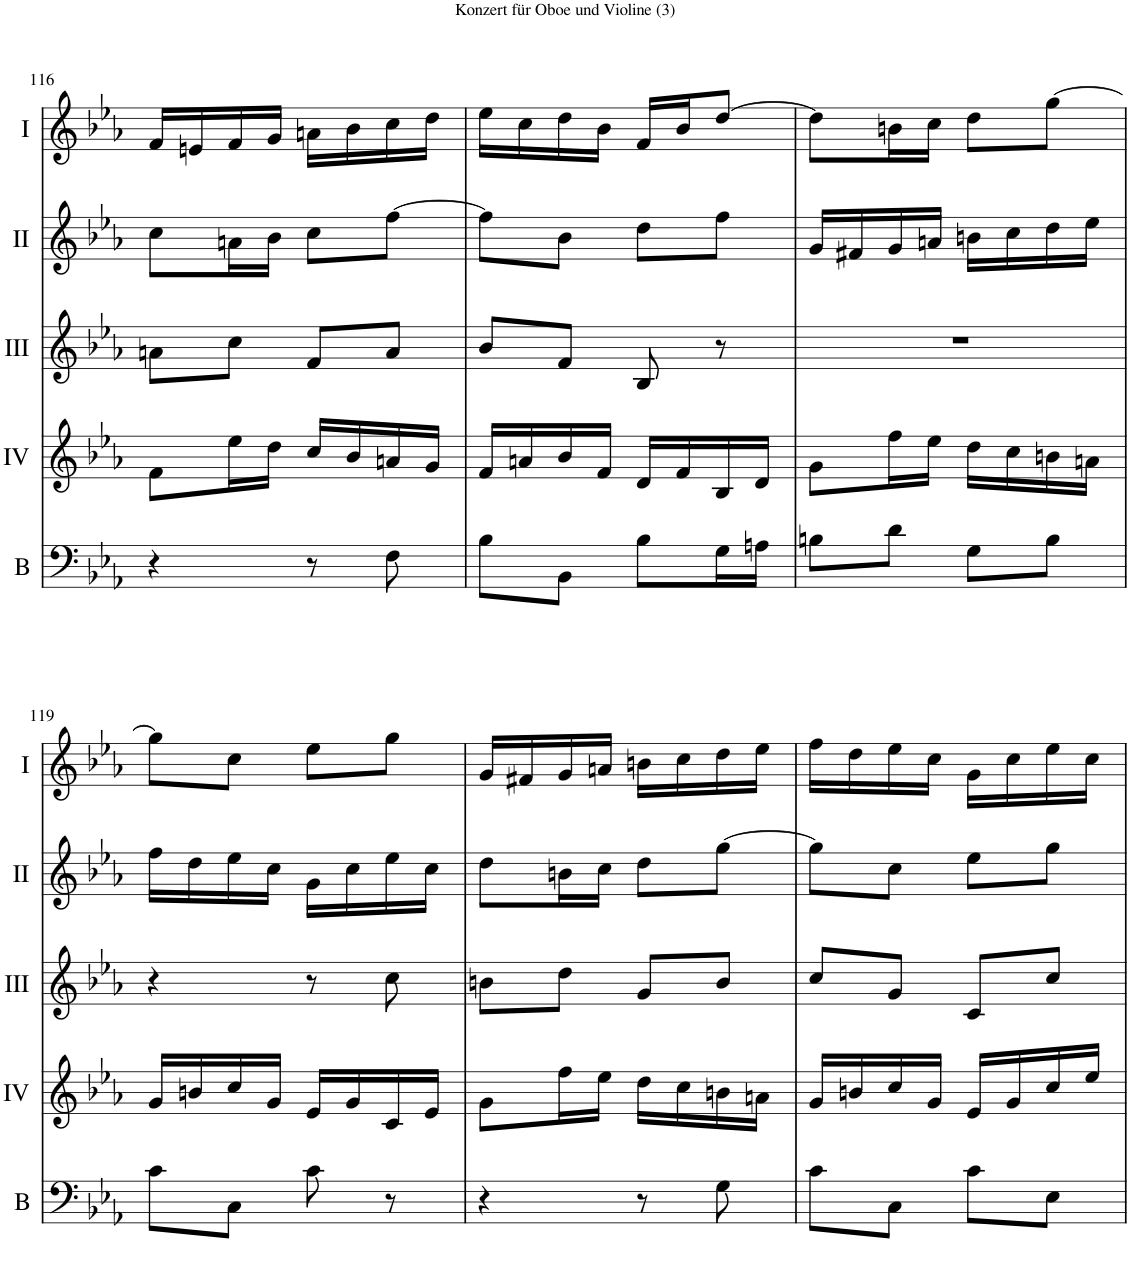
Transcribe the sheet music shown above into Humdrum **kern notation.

**kern	**kern	**kern	**kern	**kern
*part5	*part4	*part3	*part2	*part1
*staff5	*staff4	*staff3	*staff2	*staff1
*I"Basson	*I"Acc. 4	*I"Acc. 3	*I"Acc. 2	*I"Acc. 1
*I'B	*	*	*	*
!!LO:PB:g=z
*clefF4	*clefG2	*clefG2	*clefG2	*clefG2
*Trd7c12	*Trd7c12	*	*	*
*k[b-e-a-]	*k[b-e-a-]	*k[b-e-a-]	*k[b-e-a-]	*k[b-e-a-]
*M2/4	*M2/4	*M2/4	*M2/4	*M2/4
=116	=116	=116	=116	=116
4r	8f\L	8an\L	8cc\L	16f/LL
.	.	.	.	16en/
.	16ee-\L	8cc\J	16an\L	16f/
.	16dd\JJ	.	16b-\JJ	16g/JJ
8r	16cc/LL	8f/L	8cc\L	16an\LL
.	16b-/	.	.	16b-\
8F\	16an/	8a/J	[8ff\J	16cc\
.	16g/JJ	.	.	16dd\JJ
=117	=117	=117	=117	=117
8B-\L	16f/LL	8b-/L	8ff\L]	16ee-\LL
.	16an/	.	.	16cc\
8BB-\J	16b-/	8f/J	8b-\J	16dd\
.	16f/JJ	.	.	16b-\JJ
8B-\L	16d/LL	8B-/	8dd\L	16f/LL
.	16f/	.	.	16b-/J
16G\L	16B-/	8r	8ff\J	[8dd/J
16An\JJ	16d/JJ	.	.	.
=118	=118	=118	=118	=118
8Bn\L	8g\L	2r	16g/LL	8dd\L]
.	.	.	16f#X/	.
8d\J	16ff\L	.	16g/	16bn\L
.	16ee-\JJ	.	16an/JJ	16cc\JJ
8G\L	16dd\LL	.	16bn\LL	8dd\L
.	16cc\	.	16cc\	.
8B\J	16bn\	.	16dd\	[8gg\J
.	16an\JJ	.	16ee-\JJ	.
!!LO:LB:g=z
=119	=119	=119	=119	=119
8c\L	16g/LL	4r	16ff\LL	8gg\L]
.	16bn/	.	16dd\	.
8C\J	16cc/	.	16ee-\	8cc\J
.	16g/JJ	.	16cc\JJ	.
8c\	16e-/LL	8r	16g\LL	8ee-\L
.	16g/	.	16cc\	.
8r	16c/	8cc\	16ee-\	8gg\J
.	16e-/JJ	.	16cc\JJ	.
=120	=120	=120	=120	=120
4r	8g\L	8bn\L	8dd\L	16g/LL
.	.	.	.	16f#X/
.	16ff\L	8dd\J	16bn\L	16g/
.	16ee-\JJ	.	16cc\JJ	16an/JJ
8r	16dd\LL	8g/L	8dd\L	16bn\LL
.	16cc\	.	.	16cc\
8G\	16bn\	8b/J	[8gg\J	16dd\
.	16an\JJ	.	.	16ee-\JJ
=121	=121	=121	=121	=121
8c\L	16g/LL	8cc/L	8gg\L]	16ff\LL
.	16bn/	.	.	16dd\
8C\J	16cc/	8g/J	8cc\J	16ee-\
.	16g/JJ	.	.	16cc\JJ
8c\L	16e-/LL	8c/L	8ee-\L	16g\LL
.	16g/	.	.	16cc\
8E-\J	16cc/	8cc/J	8gg\J	16ee-\
.	16ee-/JJ	.	.	16cc\JJ
=	=	=	=	=
*-	*-	*-	*-	*-
